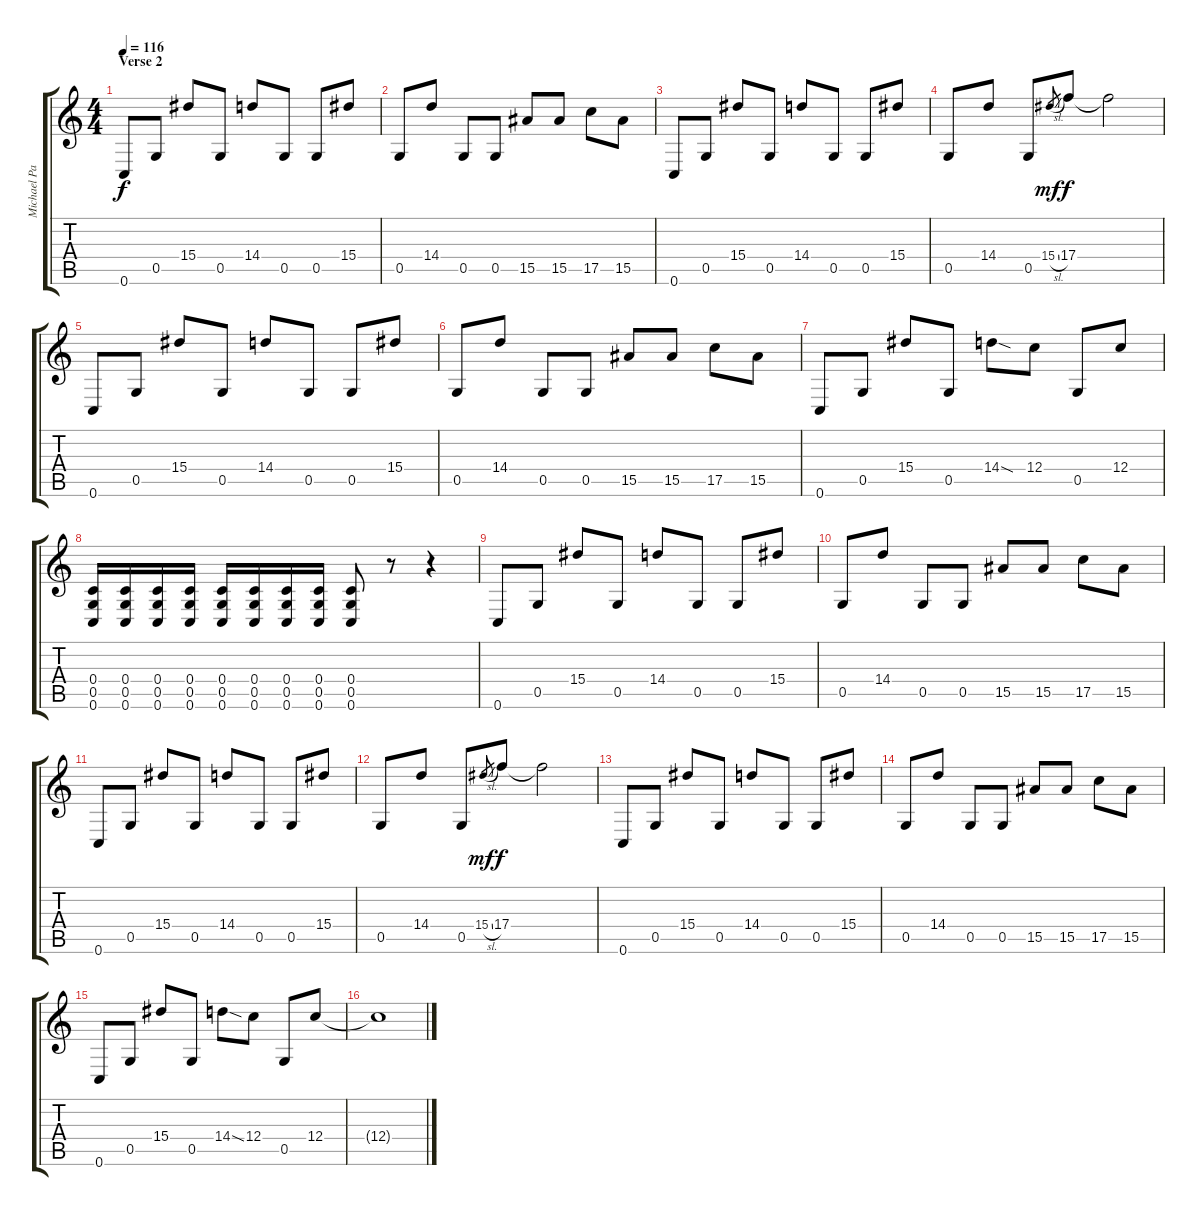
\track ("Michael Padget" "Michael Pa") {instrument electricguitarclean}
\staff {score tabs}
\tuning (D4 A3 F3 C3 G2 C2) {hide}
\ts (4 4)
\section ("" "Verse 2")
\tempo 116
\clef g2
\ks c
0.6.8{dy f balance 8 instrument electricguitarclean} 0.5.8 15.4.8 0.5.8 14.4.8 0.5.8 0.5.8 15.4.8 |
0.5.8 14.4.8 0.5.8 0.5.8 15.5.8 15.5.8 17.5.8 15.5.8 |
0.6.8 0.5.8 15.4.8 0.5.8 14.4.8 0.5.8 0.5.8 15.4.8 |
0.5.8 14.4.8 0.5.8 15.4{sl}.8{gr dy mf} 17.4.8{dy f} 17.4{t}.2 |
0.6.8 0.5.8 15.4.8 0.5.8 14.4.8 0.5.8 0.5.8 15.4.8 |
0.5.8 14.4.8 0.5.8 0.5.8 15.5.8 15.5.8 17.5.8 15.5.8 |
0.6.8 0.5.8 15.4.8 0.5.8 14.4{sod}.8 12.4.8 0.5.8 12.4.8 |
(0.4 0.5 0.6).16{instrument distortionguitar} (0.4 0.5 0.6).16 (0.4 0.5 0.6).16 (0.4 0.5 0.6).16 (0.4 0.5 0.6).16 (0.4 0.5 0.6).16 (0.4 0.5 0.6).16 (0.4 0.5 0.6).16 (0.4 0.5 0.6).8 r.8 r.4 |
0.6.8{instrument electricguitarclean} 0.5.8 15.4.8 0.5.8 14.4.8 0.5.8 0.5.8 15.4.8 |
0.5.8 14.4.8 0.5.8 0.5.8 15.5.8 15.5.8 17.5.8 15.5.8 |
0.6.8 0.5.8 15.4.8 0.5.8 14.4.8 0.5.8 0.5.8 15.4.8 |
0.5.8 14.4.8 0.5.8 15.4{sl}.8{gr dy mf} 17.4.8{dy f} 17.4{t}.2 |
0.6.8 0.5.8 15.4.8 0.5.8 14.4.8 0.5.8 0.5.8 15.4.8 |
0.5.8 14.4.8 0.5.8 0.5.8 15.5.8 15.5.8 17.5.8 15.5.8 |
0.6.8 0.5.8 15.4.8 0.5.8 14.4{sod}.8 12.4.8 0.5.8 12.4.8 |
12.4{t}.1
